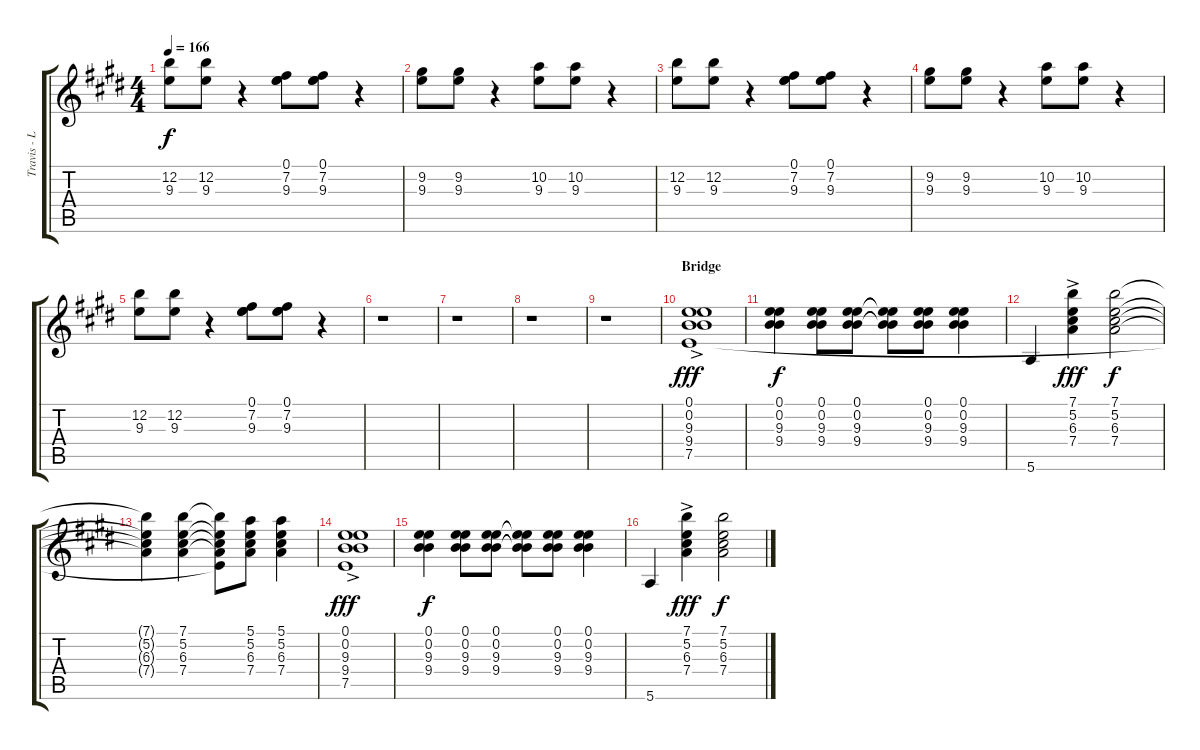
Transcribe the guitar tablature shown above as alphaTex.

\track ("Travis - Lead" "Travis - L") {instrument distortionguitar}
\staff {score tabs}
\tuning (E4 B3 G3 D3 A2 E2) {hide}
\ts (4 4)
\tempo 166
\clef g2
\ks e
(12.2 9.3).8{dy f} (12.2 9.3).8 r.4 (0.1 7.2 9.3).8 (0.1 7.2 9.3).8 r.4 |
(9.2 9.3).8 (9.2 9.3).8 r.4 (10.2 9.3).8 (10.2 9.3).8 r.4 |
(12.2 9.3).8 (12.2 9.3).8 r.4 (0.1 7.2 9.3).8 (0.1 7.2 9.3).8 r.4 |
(9.2 9.3).8 (9.2 9.3).8 r.4 (10.2 9.3).8 (10.2 9.3).8 r.4 |
(12.2 9.3).8 (12.2 9.3).8 r.4 (0.1 7.2 9.3).8 (0.1 7.2 9.3).8 r.4 |
r.1 |
r.1 |
r.1 |
r.1 |
\section ("" "Bridge")
(0.1 0.2{ac} 9.3 9.4 7.5).1{dy fff} |
(0.1 0.2 9.3 9.4).4{dy f} (0.1 0.2 9.3 9.4).8 (0.1 0.2 9.3 9.4).8 (0.1{t} 0.2{t} 9.3{t} 9.4{t}).8 (0.1 0.2 9.3 9.4).8 (0.1 0.2 9.3 9.4).4 |
5.6.4 (7.1{ac} 5.2 6.3 7.4).4{dy fff} (7.1 5.2 6.3 7.4).2{dy f} |
(7.1{t} 5.2{t} 6.3{t} 7.4{t}).4 (7.1 5.2 6.3 7.4).4 (7.1{t} 5.2{t} 6.3{t} 7.4{t} 7.5{t}).8 (5.1 5.2 6.3 7.4).8 (5.1 5.2 6.3 7.4).4 |
(0.1 0.2{ac} 9.3 9.4 7.5).1{dy fff} |
(0.1 0.2 9.3 9.4).4{dy f} (0.1 0.2 9.3 9.4).8 (0.1 0.2 9.3 9.4).8 (0.1{t} 0.2{t} 9.3{t} 9.4{t}).8 (0.1 0.2 9.3 9.4).8 (0.1 0.2 9.3 9.4).4 |
5.6.4 (7.1{ac} 5.2 6.3 7.4).4{dy fff} (7.1 5.2 6.3 7.4).2{dy f}
